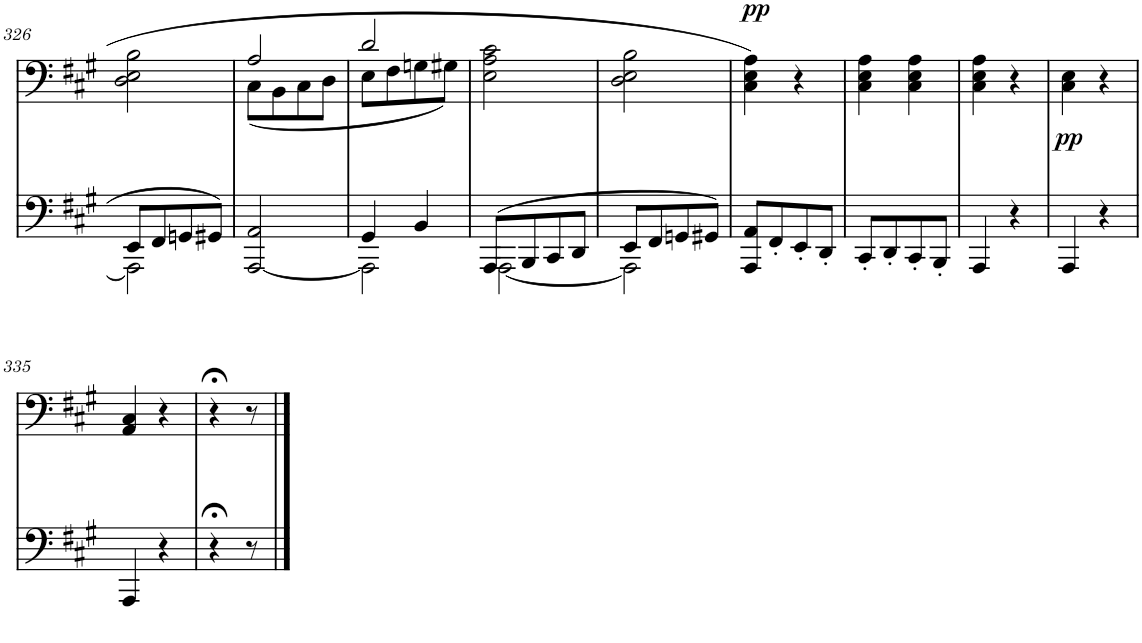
**kern	**kern	**dynam
*part2	*part1	*part1
*staff2	*staff1	*staff1
*I"piano	*I"piano	*
*I'Pno	*I'Pno	*
!!LO:PB:g=z
*clefF4	*clefF4	*
*k[f#c#g#]	*k[f#c#g#]	*
*M2/4	*M2/4	*
=326	=326	=326
*^	*	*
8EE/L	2AAA\]	2D\ 2E\ 2B\	.
8FF#/	.	.	.
8GGn/	.	.	.
8GG#X/J	.	.	.
*v	*v	*	*
=327	=327	=327
*	*^	*
[2AAA/ 2AA/	2A/	(8C#\L	.
.	.	8BB\	.
.	.	8C#\	.
.	.	8D\J	.
=328	=328	=328	=328
*^	*	*	*
4GG#/	2AAA\]	2d/	8E\L	.
.	.	.	8F#\	.
4BB/	.	.	8Gn\	.
.	.	.	8G#X\J)	.
*	*	*v	*v	*
=329	=329	=329	=329
(8AAA/L	[2AAA\	2E\ 2A\ 2c#\	.
8BBB/	.	.	.
8CC#/	.	.	.
8DD/J	.	.	.
=330	=330	=330	=330
8EE/L	2AAA\]	2D\ 2E\ 2B\	.
8FF#/	.	.	.
8GGn/	.	.	.
8GG#X/J)	.	.	.
*v	*v	*	*
=331	=331	=331
!	!	!LO:DY:a
8AAA/ 8AA/L	4C#\ 4E\ 4A\	pp
8FF#'/	.	.
8EE'/	4r	.
8DD'/J	.	.
=332	=332	=332
8CC#'/L	4C#\ 4E\ 4A\	.
8DD'/	.	.
8CC#'/	4C#\ 4E\ 4A\	.
8BBB'/J	.	.
=333	=333	=333
4AAA/	4C#\ 4E\ 4A\	.
4r	4r	.
=334	=334	=334
!	!	!LO:DY:b
4AAA/	4C#\ 4E\	pp
4r	4r	.
!!LO:LB:g=z
=335	=335	=335
4AAA/	4AA/ 4C#/	.
4r	4r	.
=336	=336	=336
4r;<	4r;<	.
8r	8r	.
==	==	==
*-	*-	*-
